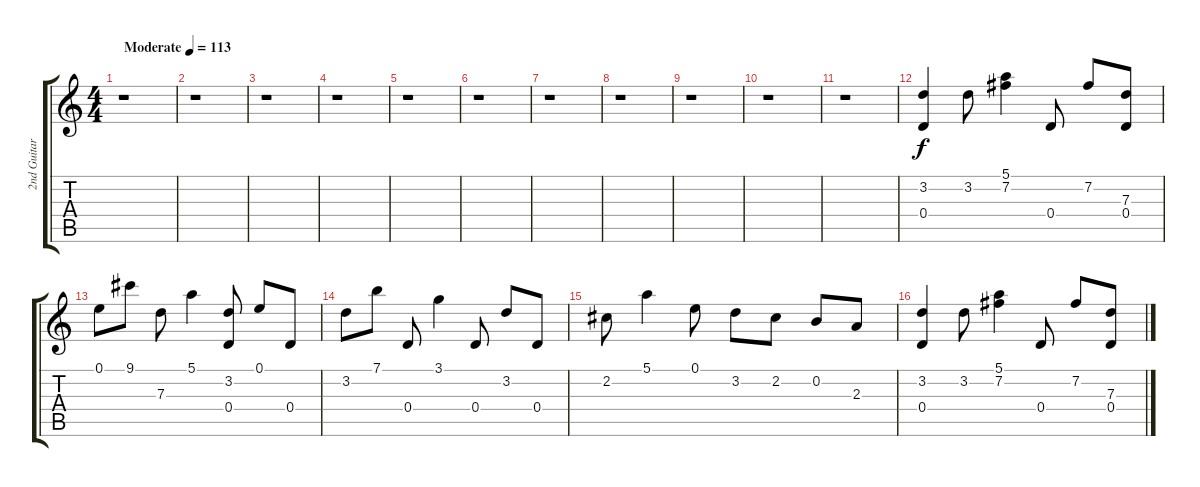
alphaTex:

\track ("2nd Guitar" "2nd Guitar") {instrument electricguitarmuted}
\staff {score tabs}
\tuning (E4 B3 G3 D3 A2 E2) {hide}
\ts (4 4)
\tempo (113 "Moderate")
\clef g2
\ks c
r.1{dy f instrument electricguitarmuted} |
r.1 |
r.1 |
r.1 |
r.1 |
r.1 |
r.1 |
r.1 |
r.1 |
r.1 |
r.1 |
(3.2 0.4).4 3.2.8 (5.1 7.2).4 0.4.8 7.2.8 (7.3 0.4).8 |
0.1.8 9.1.8 7.3.8 5.1.4 (3.2 0.4).8 0.1.8 0.4.8 |
3.2.8 7.1.8 0.4.8 3.1.4 0.4.8 3.2.8 0.4.8 |
2.2.8 5.1.4 0.1.8 3.2.8 2.2.8 0.2.8 2.3.8 |
(3.2 0.4).4 3.2.8 (5.1 7.2).4 0.4.8 7.2.8 (7.3 0.4).8
